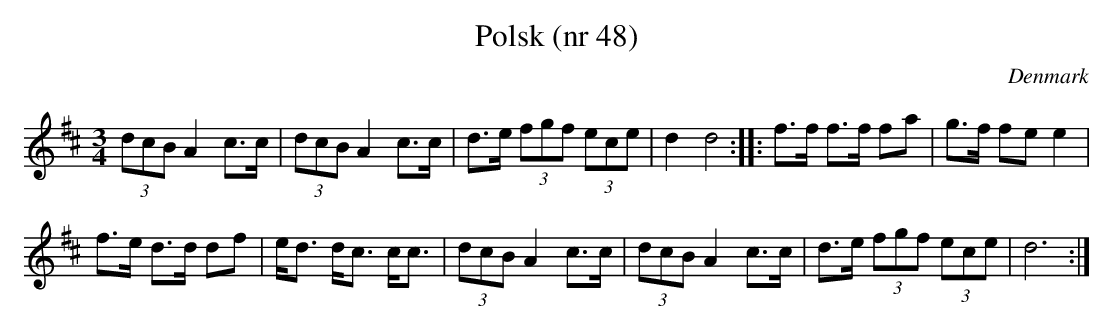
X:1
T:Polsk (nr 48)
M:3/4
O:Denmark
K:D major
(3dcB A2 c>c | (3dcB A2 c>c | d>e (3fgf (3ece | d2 d4 :: \
f>f f>f fa | g>f fe e2 |
f>e d>d df | e<d d<c c<c | \
(3dcB A2 c>c | (3dcB A2 c>c | d>e (3fgf (3ece | d6 :|
